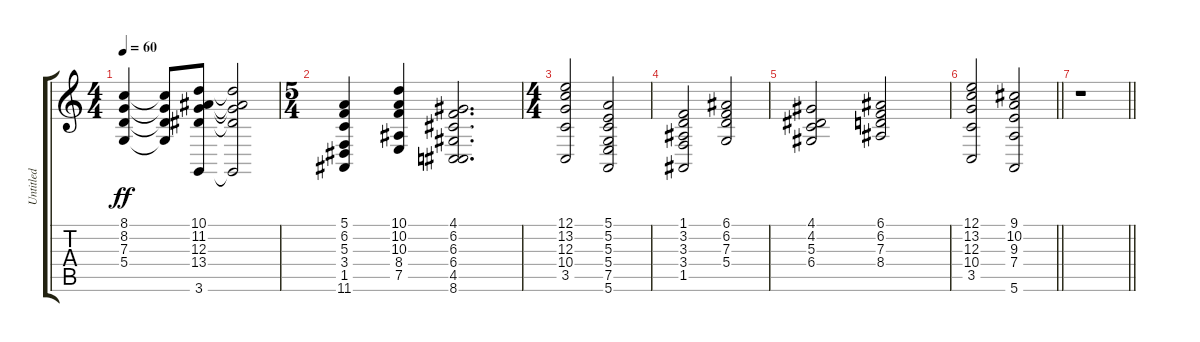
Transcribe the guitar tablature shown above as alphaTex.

\track ("Untitled" "Untitled") {instrument electricpiano2}
\staff {score tabs}
\tuning (E4 B3 G3 D3 A2 E2) {hide}
\ts (4 4)
\tempo 60
\clef g2
\ks c
(8.1 8.2 7.3 5.4).4{dy ff} (8.1{t} 8.2{t} 7.3{t} 5.4{t}).8 (10.1 11.2 12.3 13.4 3.6).8 (10.1{t} 11.2{t} 12.3{t} 13.4{t} 3.6{t}).2 |
\ts (5 4)
(5.1 6.2 5.3 3.4 1.5 11.6).4 (10.1 10.2 10.3 8.4 7.5).4 (4.1 6.2 6.3 6.4 4.5 8.6).2{d} |
\ts (4 4)
(12.1 13.2 12.3 10.4 3.5).2 (5.1 5.2 5.3 5.4 7.5 5.6).2 |
(1.1 3.2 3.3 3.4 1.5).2 (6.1 6.2 7.3 5.4).2 |
(4.1 4.2 5.3 6.4).2 (6.1 6.2 7.3 8.4).2 |
\barLineRight lightlight
(12.1 13.2 12.3 10.4 3.5).2 (9.1 10.2 9.3 7.4 5.6).2 |
\barLineRight lightlight
r.1
